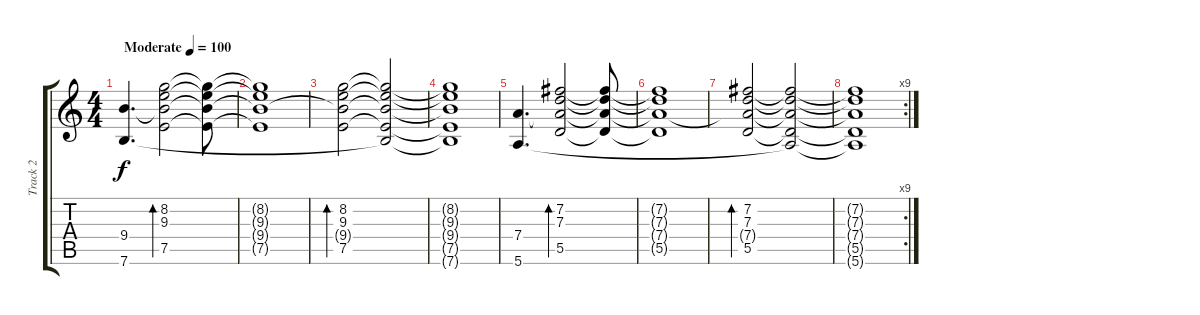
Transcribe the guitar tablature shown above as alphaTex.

\track ("Track 2" "Track 2") {instrument electricguitarjazz}
\staff {score tabs}
\tuning (E4 B3 G3 D3 A2 E2) {hide}
\ts (4 4)
\tempo (100 "Moderate")
\clef g2
\ks c
(9.4 7.6).4{d dy f instrument electricguitarjazz} (8.2 9.3 9.4{t} 7.5).2{bd 120} (8.2{t} 9.3{t} 9.4{t} 7.5{t}).8 |
(8.2{t} 9.3{t} 9.4{t} 7.5{t}).1 |
(8.2 9.3 9.4{t} 7.5).2{bd 480} (8.2{t} 9.3{t} 9.4{t} 7.5{t} 7.6{t}).2 |
(8.2{t} 9.3{t} 9.4{t} 7.5{t} 7.6{t}).1 |
(7.4 5.6).4{d} (7.2 7.3 7.4{t} 5.5).2{bd 120} (7.2{t} 7.3{t} 7.4{t} 5.5{t}).8 |
(7.2{t} 7.3{t} 7.4{t} 5.5{t}).1 |
(7.2 7.3 7.4{t} 5.5).2{bd 480} (7.2{t} 7.3{t} 7.4{t} 5.5{t} 5.6{t}).2 |
\rc 9
(7.2{t} 7.3{t} 7.4{t} 5.5{t} 5.6{t}).1
